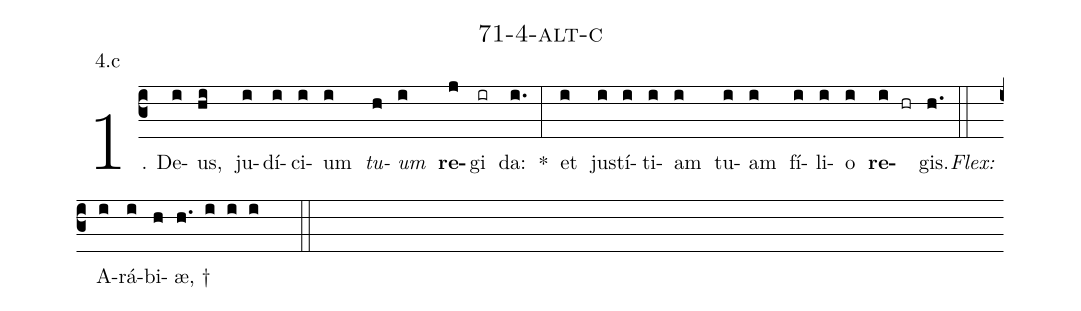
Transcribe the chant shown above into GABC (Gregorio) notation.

name: 71-4-alt-c;
annotation: 4.c;
%%
(c3)1. De(i)us,(hi) ju(i)dí(i)ci(i)um(i) <i>tu</i>(h)<i>um</i>(i) <b>re</b>(j)gi(ir) da:(i.) *(:) et(i) jus(i)tí(i)ti(i)am(i) tu(i)am(i) fí(i)li(i)o(i) <b>re</b>(i hr)gis.(h.) (::)
<i>Flex:</i>()  A(i)rá(i)bi(h)æ, †(h. i i i  ::)
